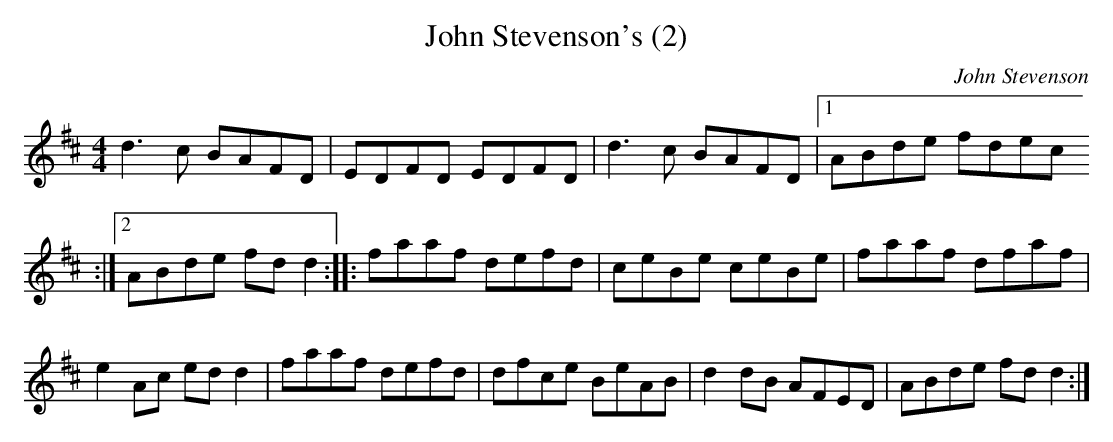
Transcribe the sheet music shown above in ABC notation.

X:1
T:John Stevenson's (2)
M:4/4
L:1/8
C:John Stevenson
K:D
d3c BAFD | EDFD EDFD | d3c BAFD |1 ABde fdec
:|2 ABde fdd2 :: faaf defd | ceBe ceBe | faaf dfaf |
e2Ac edd2| faaf defd | dfce BeAB | d2dB AFED | ABde fdd2:|
